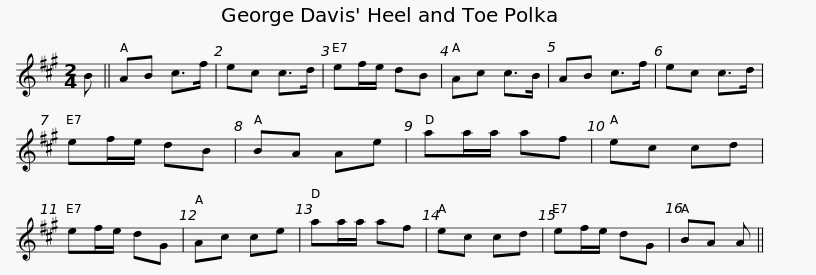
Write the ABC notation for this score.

X:1
L:1/8
M:2/4
I:linebreak $
K:A
V:1 treble
V:1
 B || AB c>f | ec c>d | ef/e/ dB | Ac c>B | %5
 AB c>f | ec c>d | ef/e/ dB | BA Ae |$ aa/a/ af | %10
 ec cd | ef/e/ dG | Ac ce | aa/a/ af | ec cd | %15
 ef/e/ dG | BA A || %17
